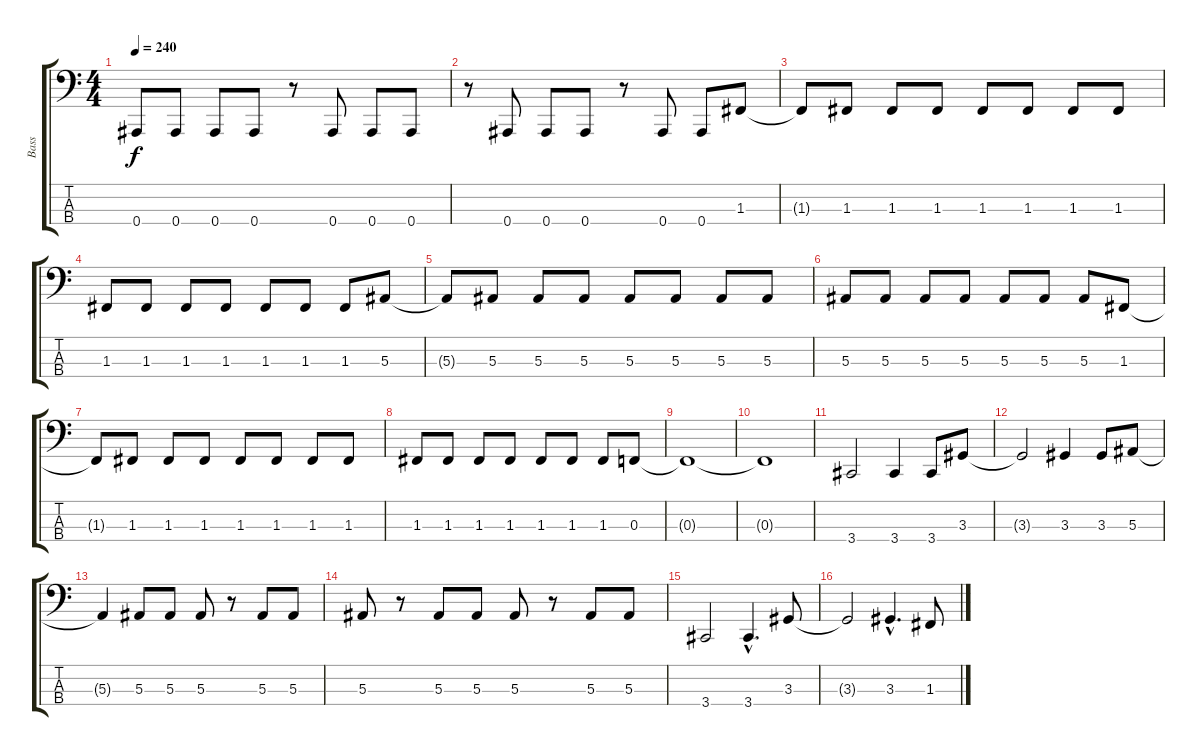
\track ("Bass" "Bass") {instrument electricbassfinger}
\staff {score tabs}
\tuning (Eb2 Bb1 F1 Bb0) {hide}
\ts (4 4)
\tempo 240
\clef f4
\ks c
0.4.8{dy f} 0.4.8 0.4.8 0.4.8 r.8 0.4.8 0.4.8 0.4.8 |
r.8 0.4.8 0.4.8 0.4.8 r.8 0.4.8 0.4.8 1.3.8 |
1.3{t}.8 1.3.8 1.3.8 1.3.8 1.3.8 1.3.8 1.3.8 1.3.8 |
1.3.8 1.3.8 1.3.8 1.3.8 1.3.8 1.3.8 1.3.8 5.3.8 |
5.3{t}.8 5.3.8 5.3.8 5.3.8 5.3.8 5.3.8 5.3.8 5.3.8 |
5.3.8 5.3.8 5.3.8 5.3.8 5.3.8 5.3.8 5.3.8 1.3.8 |
1.3{t}.8 1.3.8 1.3.8 1.3.8 1.3.8 1.3.8 1.3.8 1.3.8 |
1.3.8 1.3.8 1.3.8 1.3.8 1.3.8 1.3.8 1.3.8 0.3.8 |
0.3{t}.1 |
0.3{t}.1 |
3.4.2 3.4.4 3.4.8 3.3.8 |
3.3{t}.2 3.3.4 3.3.8 5.3.8 |
5.3{t}.4 5.3.8 5.3.8 5.3.8 r.8 5.3.8 5.3.8 |
5.3.8 r.8 5.3.8 5.3.8 5.3.8 r.8 5.3.8 5.3.8 |
3.4.2 3.4{hac}.4{d} 3.3.8 |
3.3{t}.2 3.3{hac}.4{d} 1.3.8
